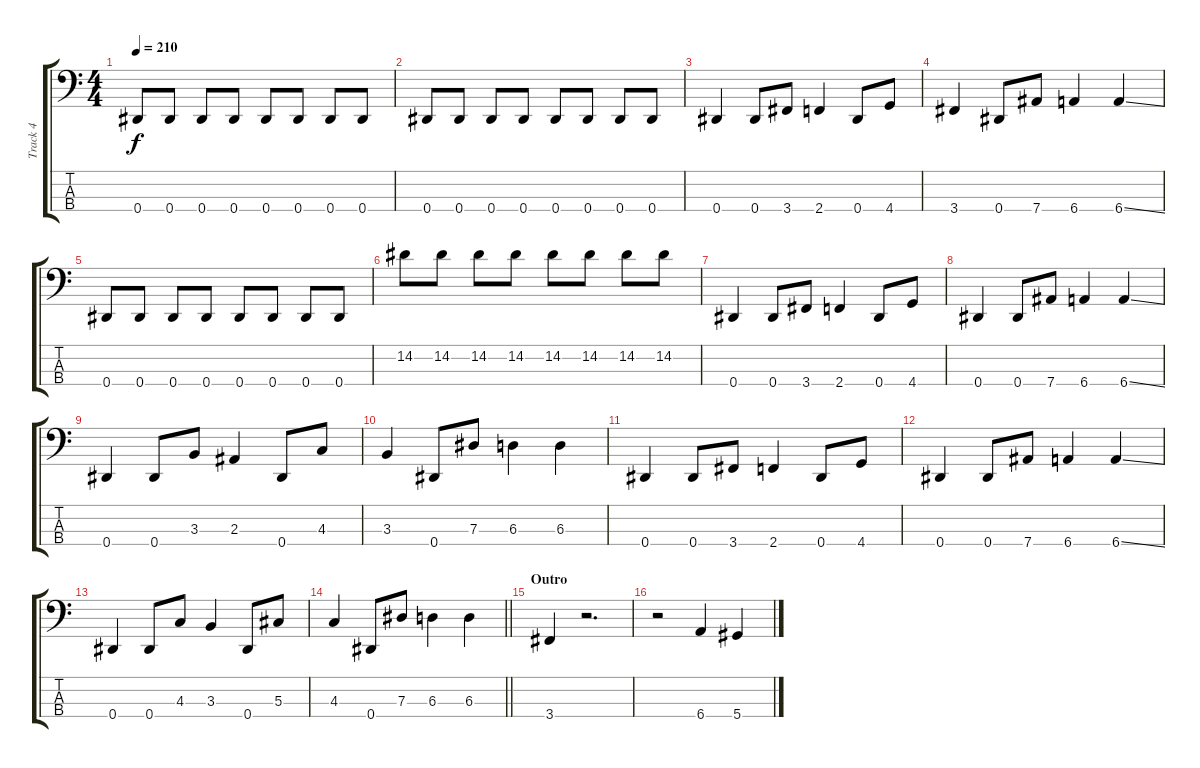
\track ("Track 4" "Track 4") {instrument electricbasspick}
\staff {score tabs}
\tuning (Gb2 Db2 Ab1 Eb1) {hide}
\ts (4 4)
\tempo 210
\clef f4
\ks c
0.4.8{dy f} 0.4.8 0.4.8 0.4.8 0.4.8 0.4.8 0.4.8 0.4.8 |
0.4.8 0.4.8 0.4.8 0.4.8 0.4.8 0.4.8 0.4.8 0.4.8 |
0.4.4 0.4.8 3.4.8 2.4.4 0.4.8 4.4.8 |
3.4.4 0.4.8 7.4.8 6.4.4 6.4{ss}.4 |
0.4.8 0.4.8 0.4.8 0.4.8 0.4.8 0.4.8 0.4.8 0.4.8 |
14.2.8 14.2.8 14.2.8 14.2.8 14.2.8 14.2.8 14.2.8 14.2.8 |
0.4.4 0.4.8 3.4.8 2.4.4 0.4.8 4.4.8 |
0.4.4 0.4.8 7.4.8 6.4.4 6.4{ss}.4 |
0.4.4 0.4.8 3.3.8 2.3.4 0.4.8 4.3.8 |
3.3.4 0.4.8 7.3.8 6.3.4 6.3.4 |
0.4.4 0.4.8 3.4.8 2.4.4 0.4.8 4.4.8 |
0.4.4 0.4.8 7.4.8 6.4.4 6.4{ss}.4 |
0.4.4 0.4.8 4.3.8 3.3.4 0.4.8 5.3.8 |
\barLineRight lightlight
4.3.4 0.4.8 7.3.8 6.3.4 6.3.4 |
\section ("" "Outro")
3.4.4 r.2{d} |
r.2 6.4.4 5.4.4
